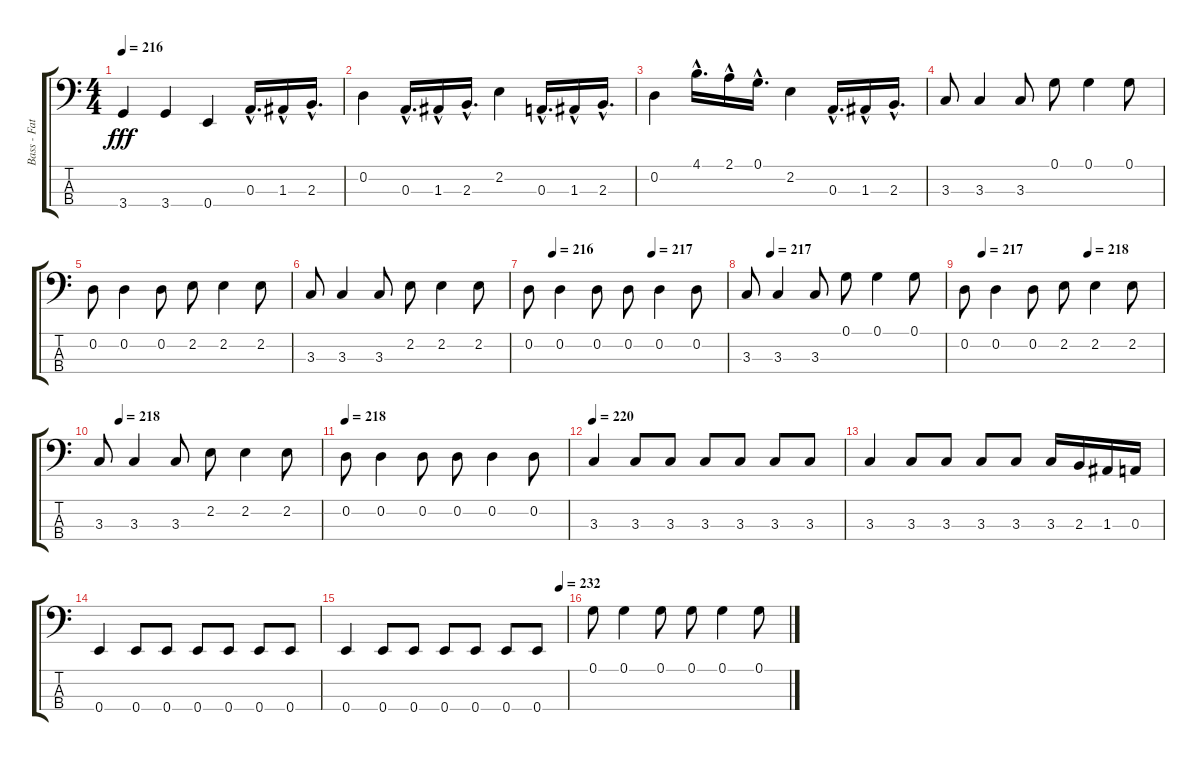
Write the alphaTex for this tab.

\track ("Bass - Fat Mike" "Bass - Fat") {instrument electricbasspick}
\staff {score tabs}
\tuning (G2 D2 A1 E1) {hide}
\ts (4 4)
\tempo 216
\clef f4
\ks c
3.4.4{dy fff} 3.4.4 0.4.4 0.3{hac}.16{d} 1.3{hac}.16 2.3{hac}.16{d} |
0.2.4 0.3{hac}.16{d} 1.3{hac}.16 2.3{hac}.16{d} 2.2.4 0.3{hac}.16{d} 1.3{hac}.16 2.3{hac}.16{d} |
0.2.4 4.1{hac}.16{d} 2.1{hac}.16 0.1{hac}.16{d} 2.2.4 0.3{hac}.16{d} 1.3{hac}.16 2.3{hac}.16{d} |
3.3.8 3.3.4 3.3.8 0.1.8 0.1.4 0.1.8 |
0.2.8 0.2.4 0.2.8 2.2.8 2.2.4 2.2.8 |
3.3.8 3.3.4 3.3.8 2.2.8 2.2.4 2.2.8 |
\tempo (216 0.125)
\tempo (217 0.625)
0.2.8 0.2.4 0.2.8 0.2.8 0.2.4 0.2.8 |
\tempo (217 0.125)
3.3.8 3.3.4 3.3.8 0.1.8 0.1.4 0.1.8 |
\tempo (217 0.09375)
\tempo (218 0.625)
0.2.8 0.2.4 0.2.8 2.2.8 2.2.4 2.2.8 |
\tempo (218 0.09375)
3.3.8 3.3.4 3.3.8 2.2.8 2.2.4 2.2.8 |
\tempo 218
0.2.8 0.2.4 0.2.8 0.2.8 0.2.4 0.2.8 |
\tempo 220
3.3.4 3.3.8 3.3.8 3.3.8 3.3.8 3.3.8 3.3.8 |
3.3.4 3.3.8 3.3.8 3.3.8 3.3.8 3.3.16 2.3.16 1.3.16 0.3.16 |
0.4.4 0.4.8 0.4.8 0.4.8 0.4.8 0.4.8 0.4.8 |
\tempo (232 0.96875)
0.4.4 0.4.8 0.4.8 0.4.8 0.4.8 0.4.8 0.4.8 |
0.1.8 0.1.4 0.1.8 0.1.8 0.1.4 0.1.8
